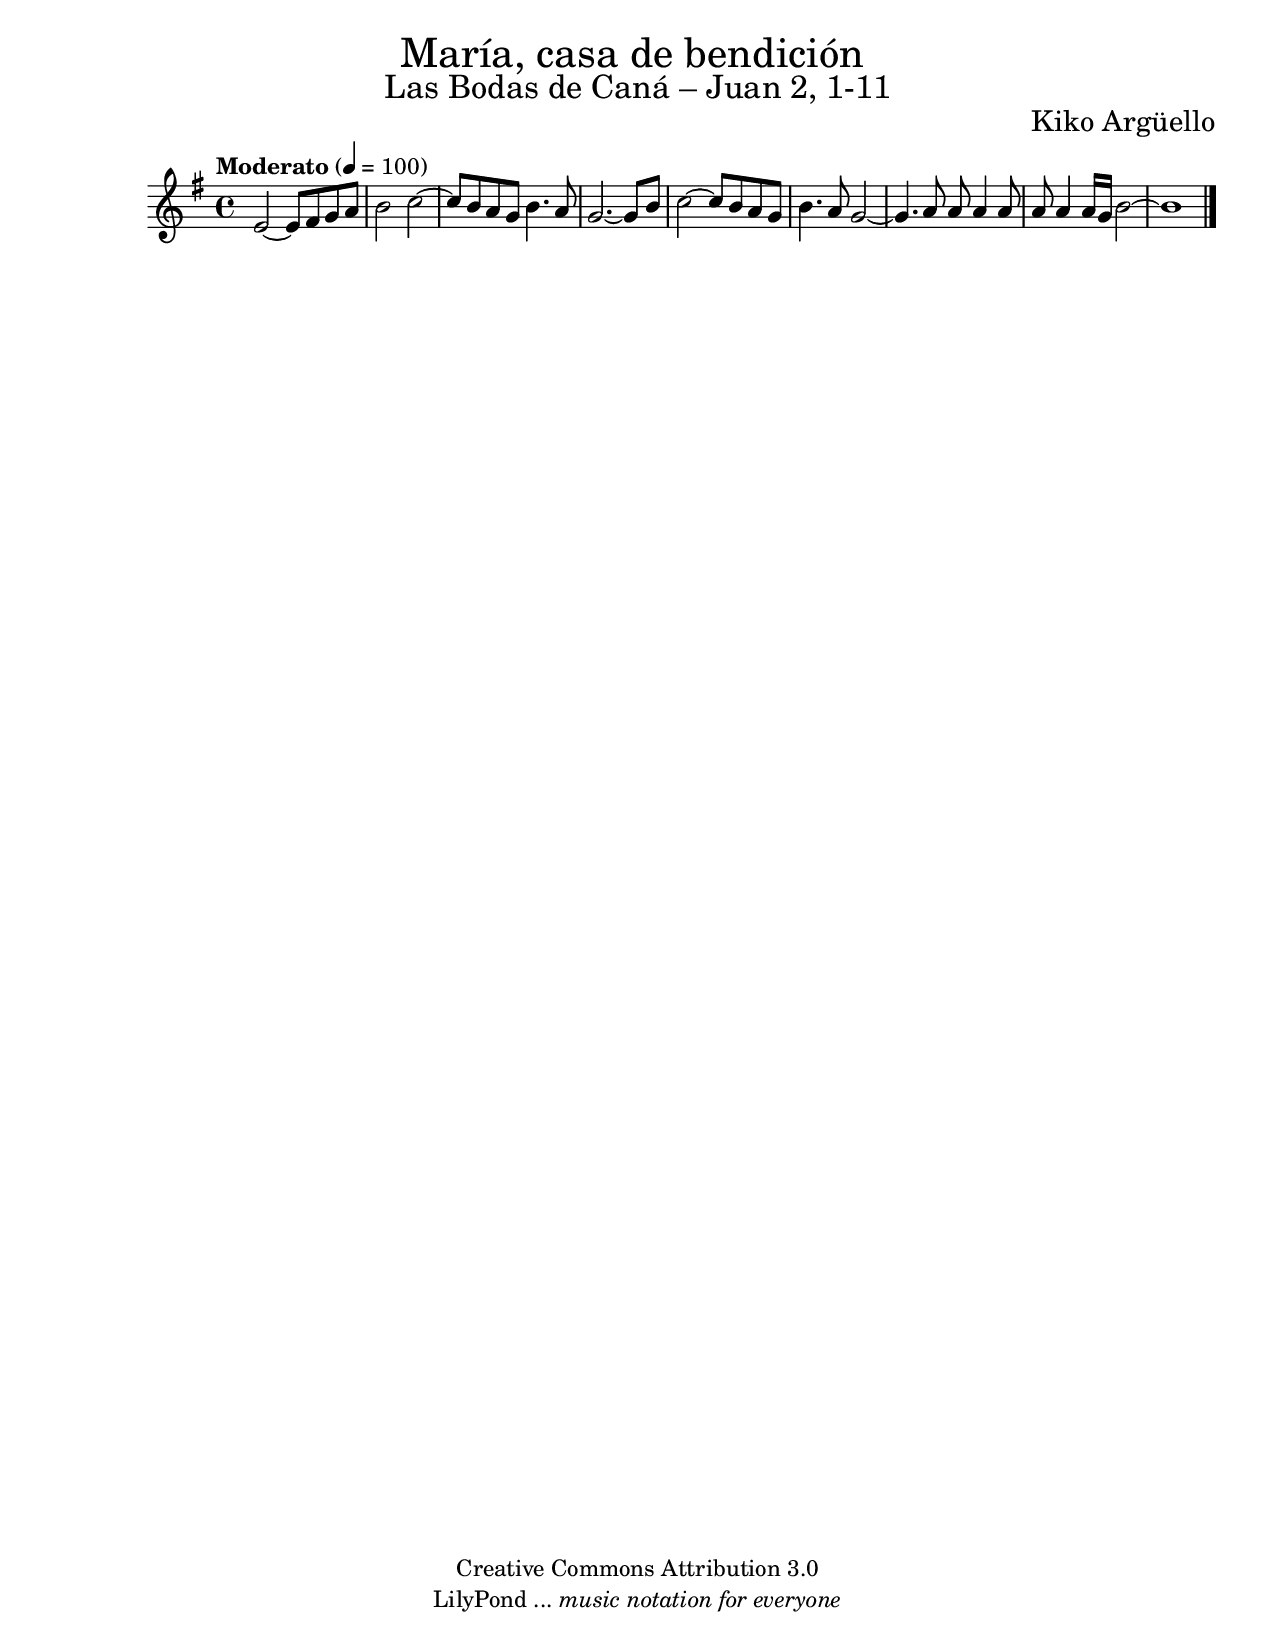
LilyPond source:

% Created on Mon Apr 18 22:51:51 CST 2011
% by search.sam@ 

\version "2.14.2"

%#(set-global-staff-size 18)

\markup { \fill-line { \center-column { \fontsize #5 "María, casa de bendición " \fontsize #3 "Las Bodas de Caná – Juan 2, 1-11" } } }

\markup { \fill-line { " " \center-column { \fontsize #2 "Kiko Argüello" } } }


\header {
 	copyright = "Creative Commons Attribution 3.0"
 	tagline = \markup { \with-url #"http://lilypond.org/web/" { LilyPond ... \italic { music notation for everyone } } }
 	breakbefore = ##t
}

casa = \new Staff {

	\set PianoStaff.midiInstrument = #"church organ"
	\tempo "Moderato" 4 = 100
	
	\clef treble
	\time 4/4
	\key e \minor
	
	\relative c' {
	
		e2~ e8 fis8 g8 a8 |%1
		b2 c2~ |%2
		c8 b8 a8 g8 b4. a8 |%3
		g2.~ g8 b8 |%4
		c2~ c8 b8 a8 g8 |%5
		b4. a8 g2~ |%6
		g4. a8 a8 a4 a8 |%7
		a8 a4 a16 g16 b2~ |%8
		b1 |%9
	
		\bar "|."
	}
}

armonias = \new ChordNames {
	
    \set chordChanges = ##t
    \italianChords
		
    \chordmode { 
		R1 R1 d1:m R1 R1 R1 R1
		d1:m R1 R1 bes2 a2
		R1 R1 a1 R1 R1 d1:m R1
		R1 R1 R1 bes2 a2 R1 R1
		R1
    }
}

\score {
	<<
		\casa
	>>
	\midi {
	}
	\layout {
	}
}

\paper {
	#(set-paper-size "letter")
}